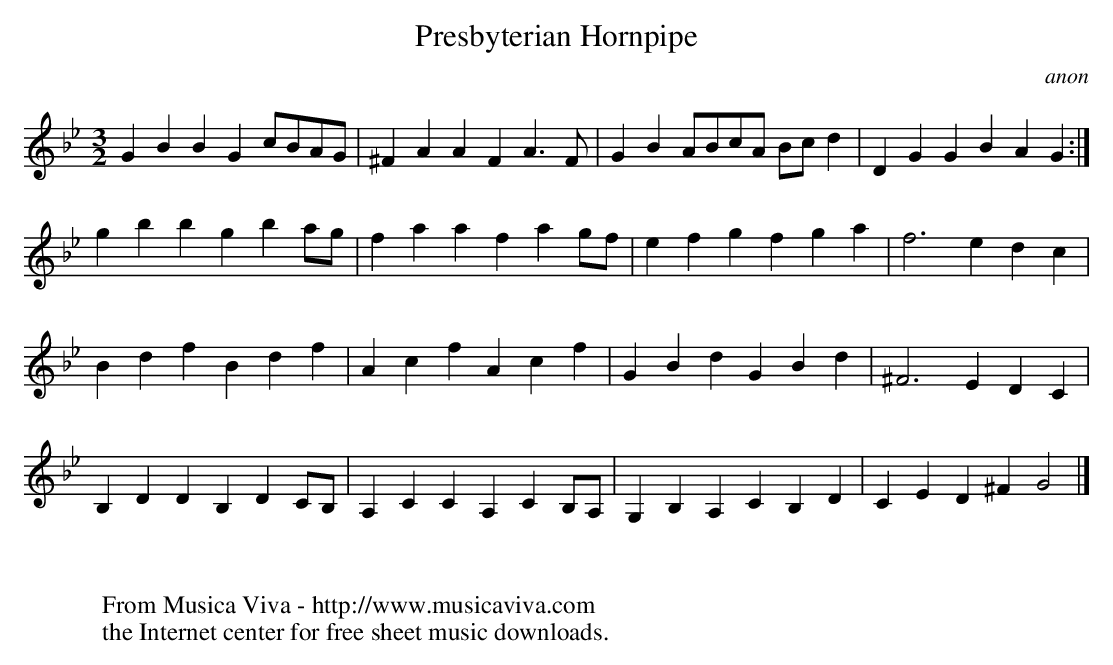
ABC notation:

X:1
T:Presbyterian Hornpipe
C:anon
M:3/2
L:1/8
K:Gm
G2B2B2G2cBAG|^F2A2A2F2A3F|G2B2ABcA Bc d2|D2G2G2B2A2G2:|
g2b2b2g2b2ag|f2a2a2f2a2gf|e2f2g2f2g2a2|f6e2d2c2|
B2d2f2B2d2f2|A2c2f2A2c2f2|G2B2d2G2B2d2|^F6E2D2C2|
B,2D2D2B,2D2CB,|A,2C2C2A,2C2B,A,|G,2B,2A,2C2B,2D2|C2E2D2^F2G4|]
W:
W:
W:  From Musica Viva - http://www.musicaviva.com
W:  the Internet center for free sheet music downloads.
